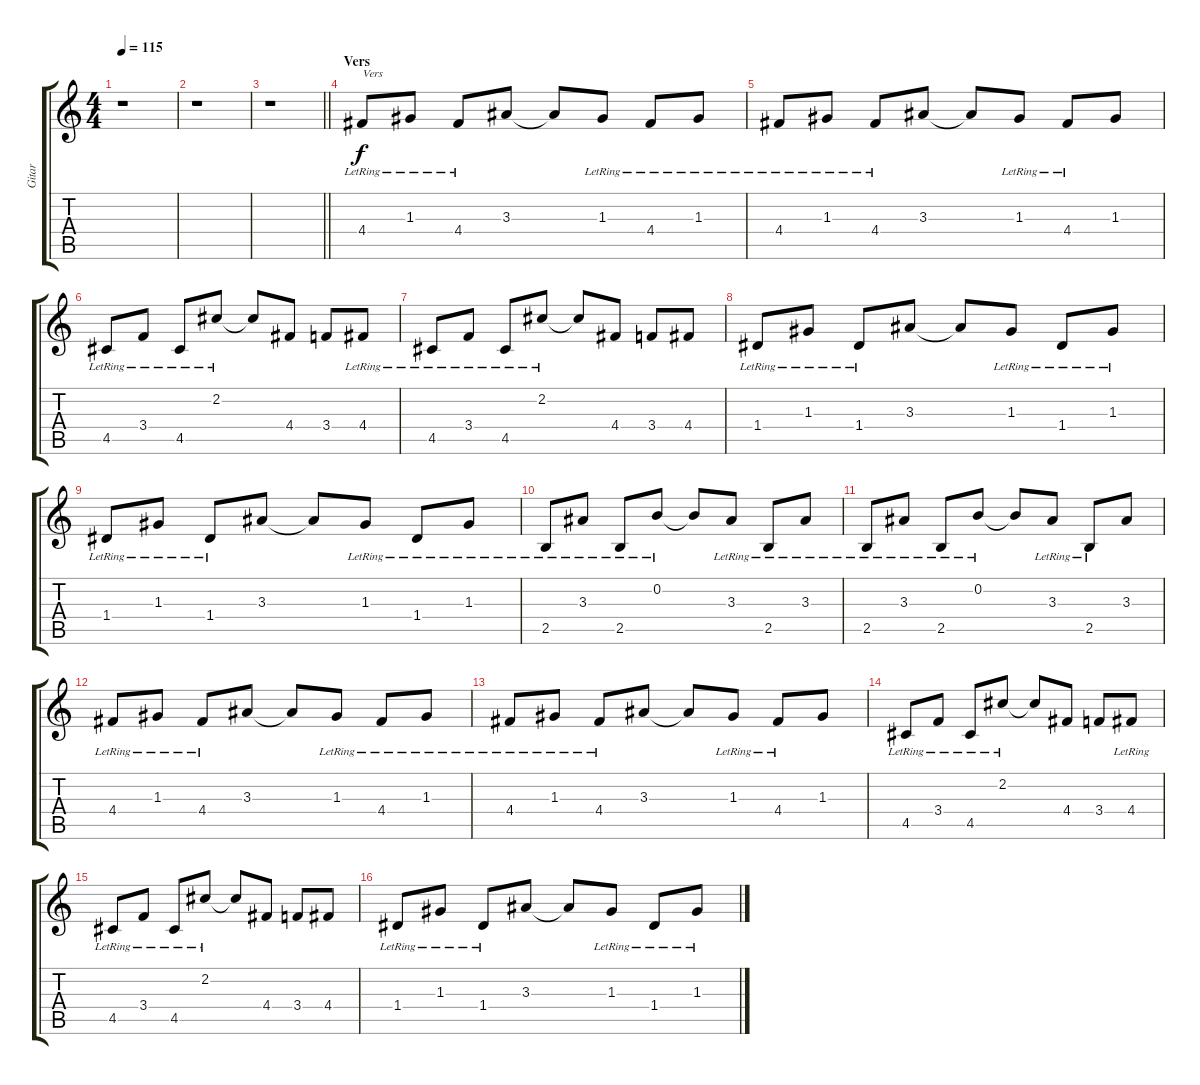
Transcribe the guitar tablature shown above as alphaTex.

\track ("Gitar" "Gitar") {instrument electricguitarjazz}
\staff {score tabs}
\tuning (E4 B3 G3 D3 A2 E2) {hide}
\ts (4 4)
\tempo 115
\clef g2
\ks c
r.1{dy f} |
r.1 |
\barLineRight lightlight
r.1 |
\section ("" "Vers")
4.4{lr}.8{txt "Vers"} 1.3{lr}.8 4.4{lr}.8 3.3.8 3.3{t}.8 1.3{lr}.8 4.4{lr}.8 1.3{lr}.8 |
4.4{lr}.8 1.3{lr}.8 4.4{lr}.8 3.3.8 3.3{t}.8 1.3{lr}.8 4.4{lr}.8 1.3.8 |
4.5{lr}.8 3.4{lr}.8 4.5{lr}.8 2.2{lr}.8 2.2{t}.8 4.4.8 3.4.8 4.4{lr}.8 |
4.5{lr}.8 3.4{lr}.8 4.5{lr}.8 2.2{lr}.8 2.2{t}.8 4.4.8 3.4.8 4.4.8 |
1.4{lr}.8 1.3{lr}.8 1.4{lr}.8 3.3.8 3.3{t}.8 1.3{lr}.8 1.4{lr}.8 1.3{lr}.8 |
1.4{lr}.8 1.3{lr}.8 1.4{lr}.8 3.3.8 3.3{t}.8 1.3{lr}.8 1.4{lr}.8 1.3{lr}.8 |
2.5{lr}.8 3.3{lr}.8 2.5{lr}.8 0.2{lr}.8 0.2{t}.8 3.3{lr}.8 2.5{lr}.8 3.3{lr}.8 |
2.5{lr}.8 3.3{lr}.8 2.5{lr}.8 0.2{lr}.8 0.2{t}.8 3.3{lr}.8 2.5{lr}.8 3.3.8 |
4.4{lr}.8 1.3{lr}.8 4.4{lr}.8 3.3.8 3.3{t}.8 1.3{lr}.8 4.4{lr}.8 1.3{lr}.8 |
4.4{lr}.8 1.3{lr}.8 4.4{lr}.8 3.3.8 3.3{t}.8 1.3{lr}.8 4.4{lr}.8 1.3.8 |
4.5{lr}.8 3.4{lr}.8 4.5{lr}.8 2.2{lr}.8 2.2{t}.8 4.4.8 3.4.8 4.4{lr}.8 |
4.5{lr}.8 3.4{lr}.8 4.5{lr}.8 2.2{lr}.8 2.2{t}.8 4.4.8 3.4.8 4.4.8 |
1.4{lr}.8 1.3{lr}.8 1.4{lr}.8 3.3.8 3.3{t}.8 1.3{lr}.8 1.4{lr}.8 1.3{lr}.8
